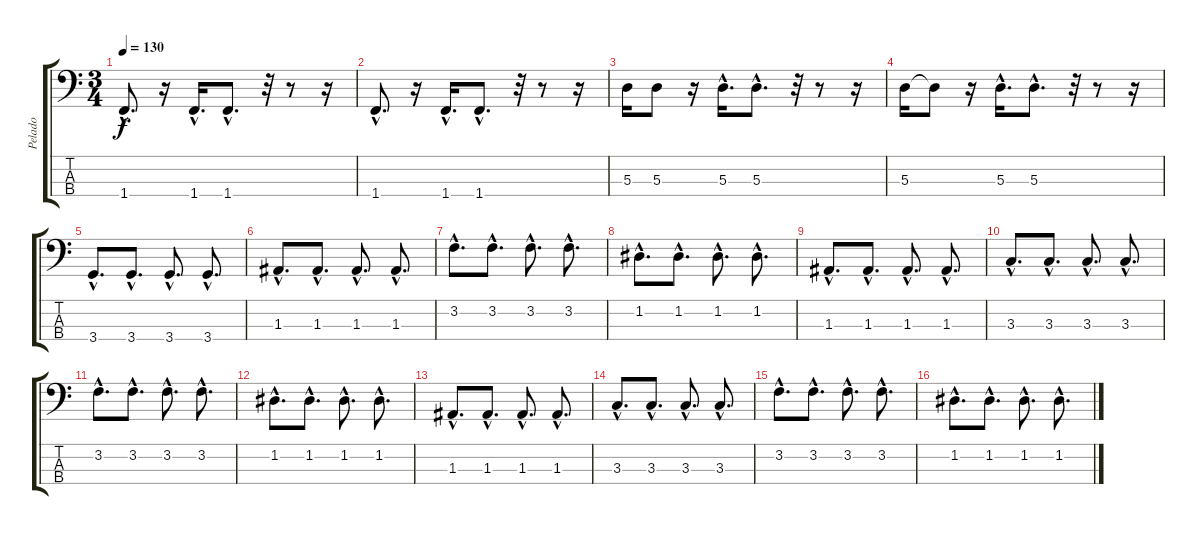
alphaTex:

\track ("Pelado" "Pelado") {instrument synthbass2}
\staff {score tabs}
\tuning (G2 D2 A1 E1) {hide}
\ts (3 4)
\tempo 130
\clef f4
\ks c
1.4{hac}.8{d dy f} r.16 1.4{hac}.16{d} 1.4{hac}.8{d} r.32 r.8 r.16 |
1.4{hac}.8{d} r.16 1.4{hac}.16{d} 1.4{hac}.8{d} r.32 r.8 r.16 |
5.3.16 5.3.8 r.16 5.3{hac}.16{d} 5.3{hac}.8{d} r.32 r.8 r.16 |
5.3.16 5.3{t}.8 r.16 5.3{hac}.16{d} 5.3{hac}.8{d} r.32 r.8 r.16 |
3.4{hac}.8{d} 3.4{hac}.8{d} 3.4{hac}.8{d} 3.4{hac}.8{d} |
1.3{hac}.8{d} 1.3{hac}.8{d} 1.3{hac}.8{d} 1.3{hac}.8{d} |
3.2{hac}.8{d} 3.2{hac}.8{d} 3.2{hac}.8{d} 3.2{hac}.8{d} |
1.2{hac}.8{d} 1.2{hac}.8{d} 1.2{hac}.8{d} 1.2{hac}.8{d} |
1.3{hac}.8{d} 1.3{hac}.8{d} 1.3{hac}.8{d} 1.3{hac}.8{d} |
3.3{hac}.8{d} 3.3{hac}.8{d} 3.3{hac}.8{d} 3.3{hac}.8{d} |
3.2{hac}.8{d} 3.2{hac}.8{d} 3.2{hac}.8{d} 3.2{hac}.8{d} |
1.2{hac}.8{d} 1.2{hac}.8{d} 1.2{hac}.8{d} 1.2{hac}.8{d} |
1.3{hac}.8{d} 1.3{hac}.8{d} 1.3{hac}.8{d} 1.3{hac}.8{d} |
3.3{hac}.8{d} 3.3{hac}.8{d} 3.3{hac}.8{d} 3.3{hac}.8{d} |
3.2{hac}.8{d} 3.2{hac}.8{d} 3.2{hac}.8{d} 3.2{hac}.8{d} |
1.2{hac}.8{d} 1.2{hac}.8{d} 1.2{hac}.8{d} 1.2{hac}.8{d}
